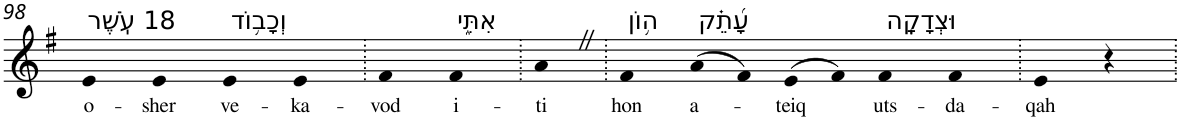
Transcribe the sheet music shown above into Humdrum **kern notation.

**kern	**text
*part1	*part1
*staff1	*staff1
*I"Piano	*
*I'Pno	*
!!LO:PB:g=z
*clefG2	*
*k[f#]	*
*G:	*
=98	=98
!LO:TX:a:t=18 עֹֽשֶׁר	!
!	!LO:LY:b
4e	o-
!	!LO:LY:b
4e	-sher
!LO:TX:a:t=וְכָב֥וֹד	!
!	!LO:LY:b
4e	ve-
!	!LO:LY:b
4e	-ka-
=99.	=99.
!	!LO:LY:b
4f#	-vod
!LO:TX:a:t=אִתִּ֑י	!
!	!LO:LY:b
4f#	i-
=100.	=100.
!	!LO:LY:b
4aZ	-ti
=101.	=101.
!LO:TX:a:t=ה֥וֹן	!
!	!LO:LY:b
4f#	hon
!LO:TX:a:t=עָ֝תֵ֗ק	!
!	!LO:LY:b
(>8a	a-
8f#)	.
!	!LO:LY:b
(>8e	-teiq
8f#)	.
!LO:TX:a:t=וּצְדָקָֽה	!
!	!LO:LY:b
4f#	uts-
!	!LO:LY:b
4f#	-da-
=102.	=102.
!	!LO:LY:b
4e	-qah
4r	.
=.	=.
*-	*-
